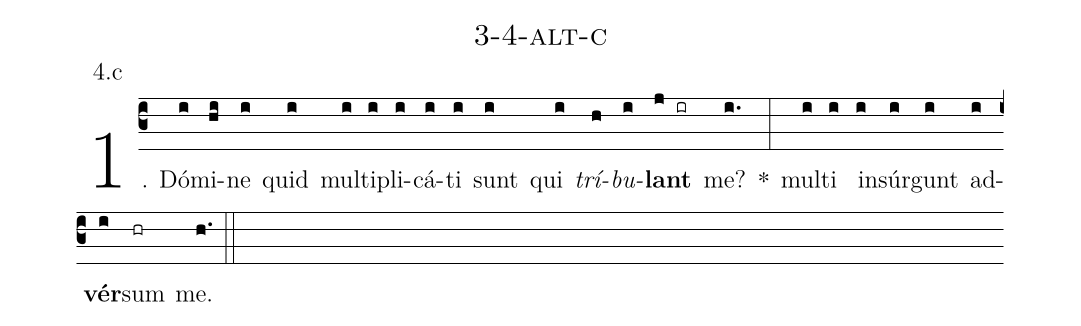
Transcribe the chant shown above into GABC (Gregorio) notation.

name: 3-4-alt-c;
annotation: 4.c;
%%
(c3)1. Dó(i)mi(hi)ne(i) quid(i) mul(i)ti(i)pli(i)cá(i)ti(i) sunt(i) qui(i) <i>trí</i>(h)<i>bu</i>(i)<b>lant</b>(j ir) me?(i.) *(:) mul(i)ti(i) in(i)súr(i)gunt(i) ad(i)<b>vér</b>(i)sum(hr) me.(h.) (::)
